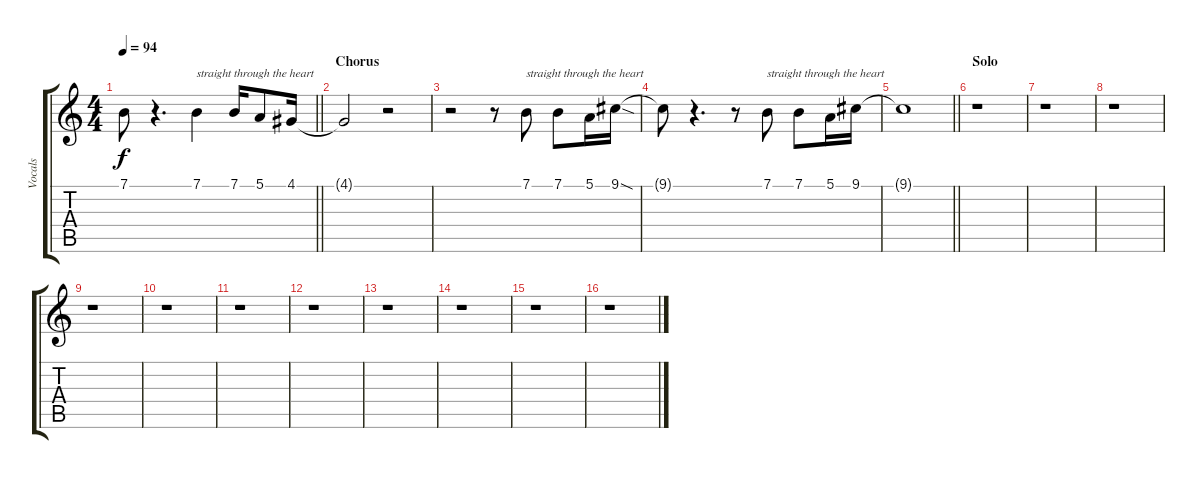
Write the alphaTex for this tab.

\track ("Vocals" "Vocals") {instrument violin}
\staff {score tabs}
\tuning (E4 B3 G3 D3 A2 E2) {hide}
\ts (4 4)
\tempo 94
\clef g2
\barLineRight lightlight
\ks c
7.1{t}.8{dy f} r.4{d} 7.1.4{txt "straight through the heart"} 7.1.16 5.1.8 4.1.16 |
\section ("" "Chorus")
4.1{t}.2 r.2 |
r.2 r.8 7.1.8{txt "straight through the heart"} 7.1.8 5.1.16 9.1{sod}.16 |
9.1{t}.8 r.4{d} r.8 7.1.8{txt "straight through the heart"} 7.1.8 5.1.16 9.1.16 |
\barLineRight lightlight
9.1{t}.1 |
\section ("" "Solo")
r.1 |
r.1 |
r.1 |
r.1 |
r.1 |
r.1 |
r.1 |
r.1 |
r.1 |
r.1 |
r.1
